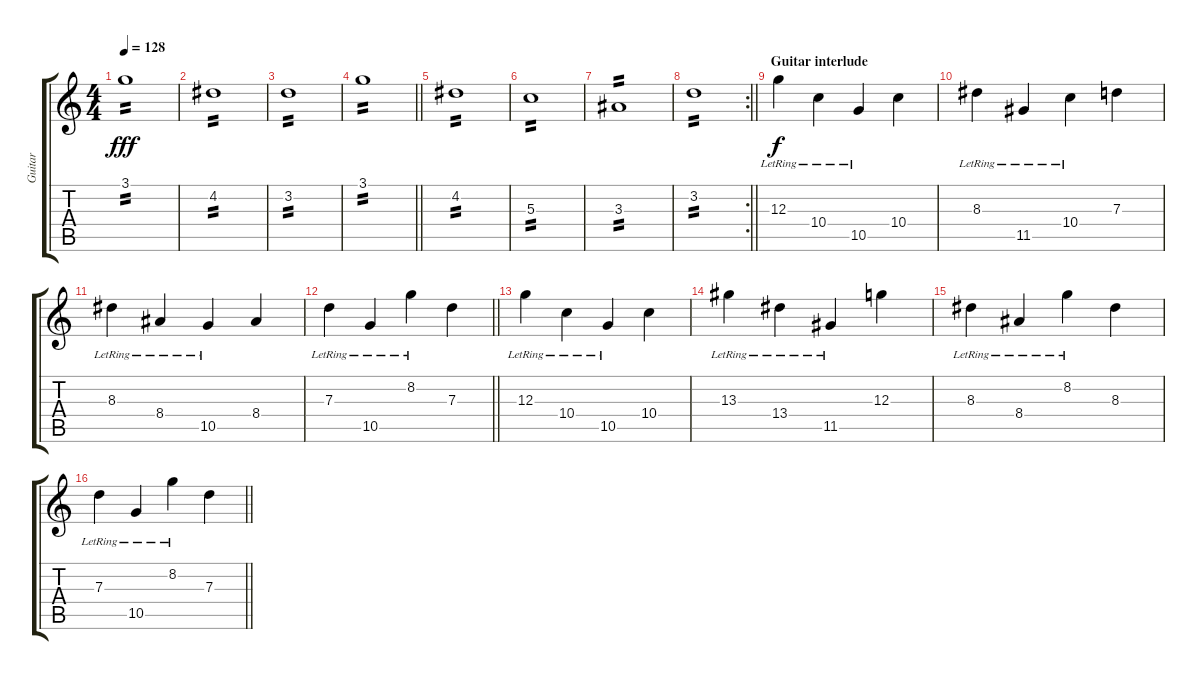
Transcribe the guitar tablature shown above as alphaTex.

\track ("Guitar" "Guitar") {instrument distortionguitar}
\staff {score tabs}
\tuning (E4 B3 G3 D3 A2 E2) {hide}
\ts (4 4)
\tempo 128
\clef g2
\ks c
3.1.1{tp 2 dy fff} |
4.2.1{tp 2} |
3.2.1{tp 2} |
\barLineRight lightlight
3.1.1{tp 2} |
4.2.1{tp 2} |
5.3.1{tp 2} |
3.3.1{tp 2} |
\rc 2
\barLineRight lightlight
3.2.1{tp 2} |
\section ("" "Guitar interlude")
12.3{lr}.4{dy f volume 13} 10.4{lr}.4 10.5{lr}.4 10.4.4 |
8.3{lr}.4 11.5{lr}.4 10.4{lr}.4 7.3.4 |
8.3{lr}.4 8.4{lr}.4 10.5{lr}.4 8.4.4 |
\barLineRight lightlight
7.3{lr}.4 10.5{lr}.4 8.2{lr}.4 7.3.4 |
12.3{lr}.4 10.4{lr}.4 10.5{lr}.4 10.4.4 |
13.3{lr}.4 13.4{lr}.4 11.5{lr}.4 12.3.4 |
8.3{lr}.4 8.4{lr}.4 8.2{lr}.4 8.3.4 |
\barLineRight lightlight
7.3{lr}.4 10.5{lr}.4 8.2{lr}.4 7.3.4
